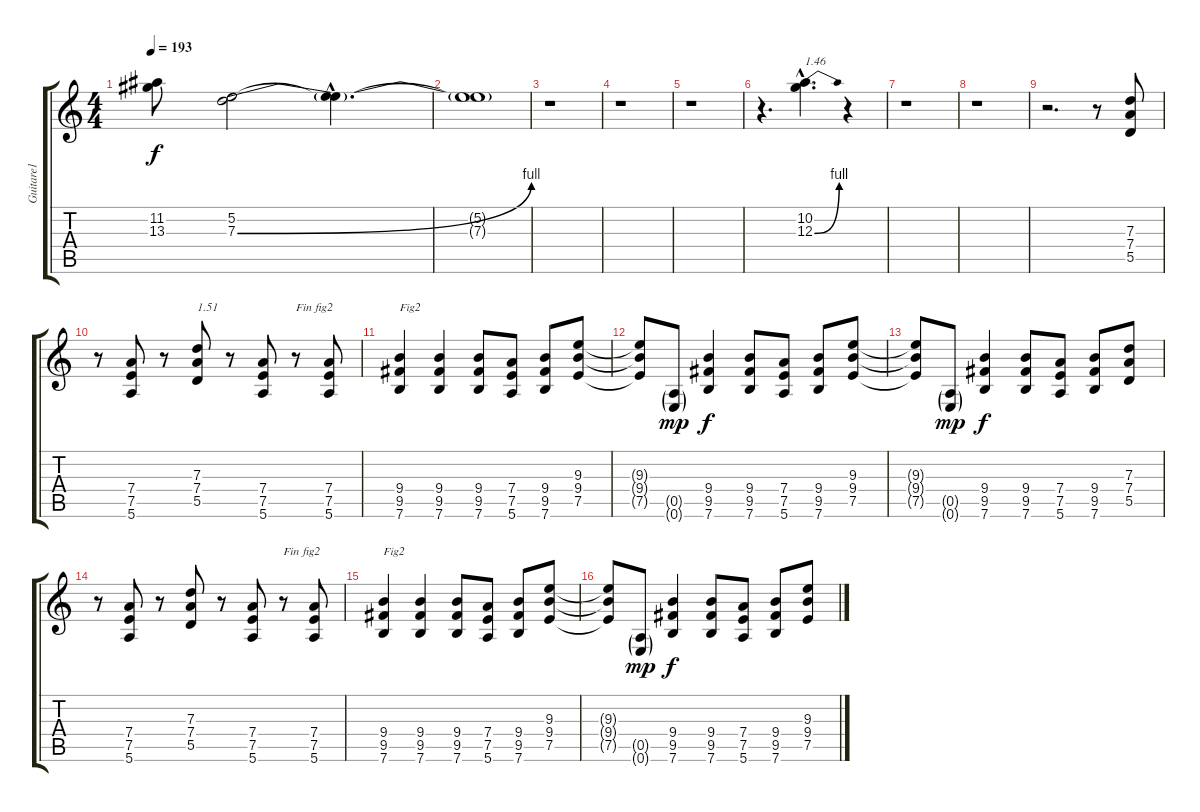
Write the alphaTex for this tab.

\track ("Guitare1" "Guitare1") {instrument overdrivenguitar}
\staff {score tabs}
\tuning (E4 B3 G3 D3 A2 E2) {hide}
\ts (4 4)
\tempo 193
\clef g2
\ks c
(11.2{t} 13.3{t}).8{dy f} (5.2 7.3{be (bend 0 0 60 4)}).2 (5.2{hac t} 7.3{hac t}).4{d} |
(5.2{t} 7.3{t}).1 |
r.1 |
r.1 |
r.1 |
r.4{d} (10.2{hac} 12.3{be (bend 0 0 60 4) hac}).4{d txt "1.46"} r.4 |
r.1 |
r.1 |
r.2{d} r.8 (7.3 7.4 5.5).8 |
r.8 (7.4 7.5 5.6).8 r.8 (7.3 7.4 5.5).8{txt "1.51"} r.8 (7.4 7.5 5.6).8 r.8{txt "Fin fig2"} (7.4 7.5 5.6).8 |
(9.4 9.5 7.6).4{txt "Fig2"} (9.4 9.5 7.6).4 (9.4 9.5 7.6).8 (7.4 7.5 5.6).8 (9.4 9.5 7.6).8 (9.3 9.4 7.5).8 |
(9.3{t} 9.4{t} 7.5{t}).8 (0.5{g} 0.6{g}).8{dy mp} (9.4 9.5 7.6).4{dy f} (9.4 9.5 7.6).8 (7.4 7.5 5.6).8 (9.4 9.5 7.6).8 (9.3 9.4 7.5).8 |
(9.3{t} 9.4{t} 7.5{t}).8 (0.5{g} 0.6{g}).8{dy mp} (9.4 9.5 7.6).4{dy f} (9.4 9.5 7.6).8 (7.4 7.5 5.6).8 (9.4 9.5 7.6).8 (7.3 7.4 5.5).8 |
r.8 (7.4 7.5 5.6).8 r.8 (7.3 7.4 5.5).8 r.8 (7.4 7.5 5.6).8 r.8{txt "Fin fig2"} (7.4 7.5 5.6).8 |
(9.4 9.5 7.6).4{txt "Fig2"} (9.4 9.5 7.6).4 (9.4 9.5 7.6).8 (7.4 7.5 5.6).8 (9.4 9.5 7.6).8 (9.3 9.4 7.5).8 |
(9.3{t} 9.4{t} 7.5{t}).8 (0.5{g} 0.6{g}).8{dy mp} (9.4 9.5 7.6).4{dy f} (9.4 9.5 7.6).8 (7.4 7.5 5.6).8 (9.4 9.5 7.6).8 (9.3 9.4 7.5).8
